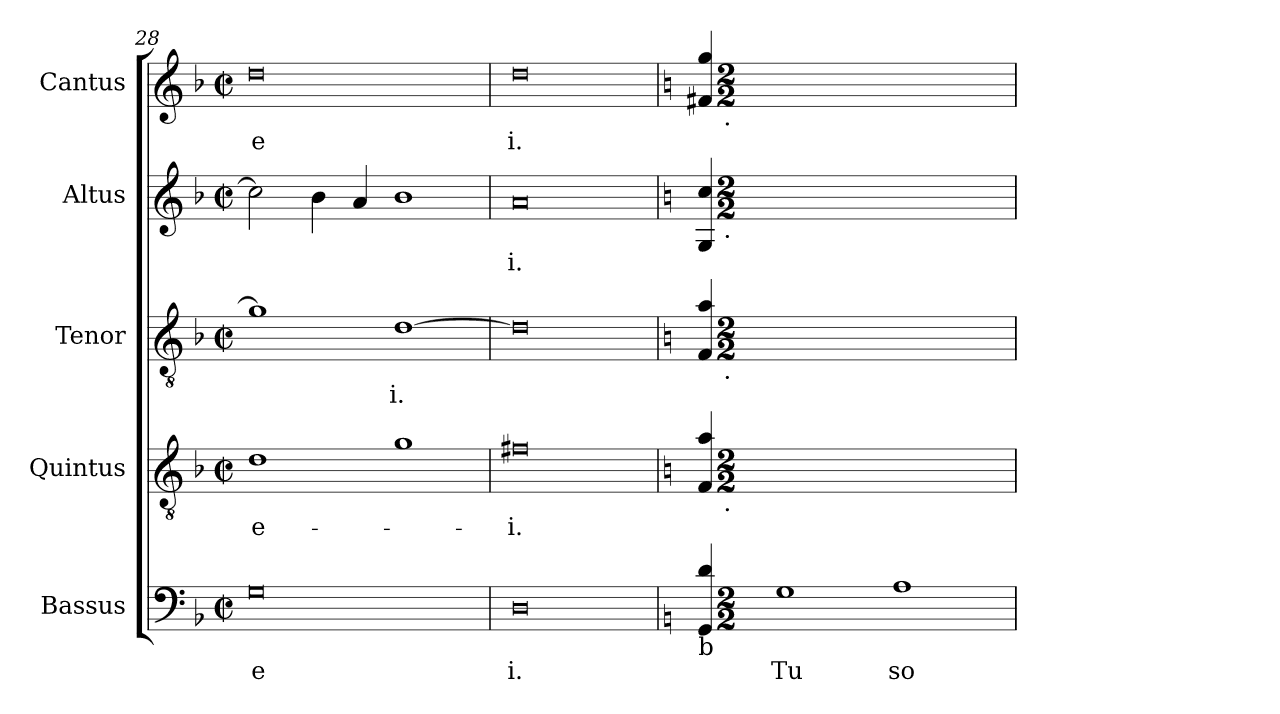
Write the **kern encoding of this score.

**kern	**text	**kern	**text	**kern	**text	**kern	**text	**kern	**text
*part5	*part5	*part4	*part4	*part3	*part3	*part2	*part2	*part1	*part1
*staff5	*staff5	*staff4	*staff4	*staff3	*staff3	*staff2	*staff2	*staff1	*staff1
*I"Bassus	*	*I"Quintus	*	*I"Tenor	*	*I"Altus	*	*I"Cantus	*
*clefF4	*	*clefGv2	*	*clefGv2	*	*clefG2	*	*clefG2	*
*k[b-]	*	*k[b-]	*	*k[b-]	*	*k[b-]	*	*k[b-]	*
*F:	*	*F:	*	*F:	*	*F:	*	*F:	*
*M2/2	*	*M2/2	*	*M2/2	*	*M2/2	*	*M2/2	*
*met(c|)	*	*met(c|)	*	*met(c|)	*	*met(c|)	*	*met(c|)	*
=28	=28	=28	=28	=28	=28	=28	=28	=28	=28
!	!LO:LY:b:cj	!	!LO:LY:b:rj	!	!	!	!	!	!LO:LY:b:cj
0G	e	1d	e-	1g]	.	2cc\]	.	0dd	e
.	.	.	.	.	.	4b-\	.	.	.
.	.	.	.	.	.	4a/	.	.	.
!	!	!	!	!	!LO:LY:b:rj	!	!	!	!
.	.	1g	.	[>1d	-i.	1b-	.	.	.
=29	=29	=29	=29	=29	=29	=29	=29	=29	=29
!	!LO:LY:b:cj	!	!LO:LY:b:cj	!	!	!	!LO:LY:b:cj	!	!LO:LY:b:cj
0D	i.	0f#X	-i.	0d]	.	0a	i.	0dd	i.
!!LO:LB:g=z
=30	=30!	=30	=30!	=30	=30!	=30	=30!	=30!	=30!
*k[]	*	*k[]	*	*k[]	*	*k[]	*	*k[]	*
*C:	*	*C:	*	*C:	*	*C:	*	*C:	*
!	!	!	!	!	!	!	!	!LO:TX:a:B:t=SECUNDA PARS	!
!	!	!	!	!	!	!	!	!LO:TX:b:t=b	!
!	!	!	!	!	!	!LO:TX:b:t=b	!	!	!
!	!	!	!	!LO:TX:b:t=b	!	!	!	!	!
!	!	!LO:TX:b:t=b	!	!	!	!	!	!	!
!LO:TX:b:t=b	!	!	!	!	!	!	!	!	!
*	*	*^	*	*^	*	*^	*	*^	*
4d/ 4GG/	.	4a/ 4F/	16..ryy	.	4a/ 4F/	16..ryy	.	4cc/ 4G/	16..ryy	.	4gg/ 4f#X/	16..ryy	.
!	!	!	!	!	!	!	!	!	!	!	!	!LO:TX:b:t=.	!
!	!	!	!	!	!	!	!	!	!LO:TX:b:t=.	!	!	!	!
!	!	!	!	!	!	!LO:TX:b:t=.	!	!	!	!	!	!	!
!	!	!	!LO:TX:b:t=.	!	!	!	!	!	!	!	!	!	!
.	.	.	1ryy	.	.	1ryy	.	.	1ryy	.	.	1ryy	.
*M2/2	*	*M2/2	*	*	*M2/2	*	*	*M2/2	*	*	*M2/2	*	*
*met(c|)	*	*met(c|)	*	*	*met(c|)	*	*	*met(c|)	*	*	*met(c|)	*	*
!	!LO:LY:b:cj	!	!	!	!	!	!	!	!	!	!	!	!
1G	Tu	0ryy	.	.	0ryy	.	.	0ryy	.	.	0ryy	.	.
.	.	.	1ryy	.	.	1ryy	.	.	1ryy	.	.	1ryy	.
!	!LO:LY:b:cj	!	!	!	!	!	!	!	!	!	!	!	!
1A	so-	.	.	.	.	.	.	.	.	.	.	.	.
.	.	.	8ryy	.	.	8ryy	.	.	8ryy	.	.	8ryy	.
.	.	.	64ryy	.	.	64ryy	.	.	64ryy	.	.	64ryy	.
*	*	*v	*v	*	*	*	*	*v	*v	*	*v	*v	*
*	*	*	*	*v	*v	*	*	*	*	*
=	=	=	=	=	=	=	=	=	=
*-	*-	*-	*-	*-	*-	*-	*-	*-	*-
